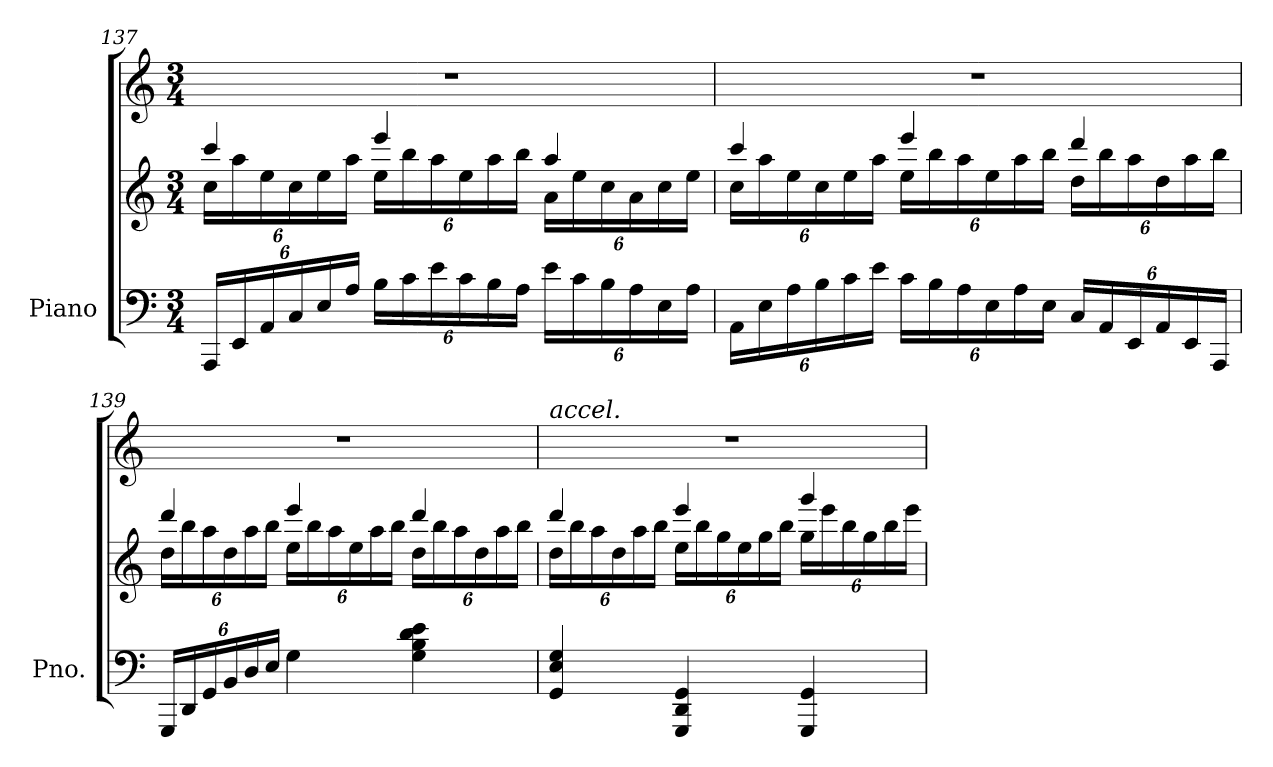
**kern	**kern	**kern
*part1	*part1	*part1
*staff3	*staff2	*staff1
*I"Piano	*	*
*I'Pno.	*	*
*clefF4	*clefG2	*clefG2
*k[]	*k[]	*k[]
*M3/4	*M3/4	*M3/4
=137	=137	=137
*	*^	*
*Xbrackettup	*	*Xbrackettup	*
24AAA/LL	4ccc/	24cc\LL	2.r
24EE/	.	24aa\	.
24AA/	.	24ee\	.
24C/	.	24cc\	.
24E/	.	24ee\	.
24A/JJ	.	24aa\JJ	.
24B\LL	4eee/	24ee\LL	.
24c\	.	24bb\	.
24e\	.	24aa\	.
24c\	.	24ee\	.
24B\	.	24aa\	.
24A\JJ	.	24bb\JJ	.
24e\LL	4aa/	24a\LL	.
24c\	.	24ee\	.
24B\	.	24cc\	.
24A\	.	24a\	.
24E\	.	24cc\	.
24A\JJ	.	24ee\JJ	.
!!LO:LB:g=z
=138	=138	=138	=138
24AA\LL	4ccc/	24cc\LL	2.r
24E\	.	24aa\	.
24A\	.	24ee\	.
24B\	.	24cc\	.
24c\	.	24ee\	.
24e\JJ	.	24aa\JJ	.
24c\LL	4eee/	24ee\LL	.
24B\	.	24bb\	.
24A\	.	24aa\	.
24E\	.	24ee\	.
24A\	.	24aa\	.
24E\JJ	.	24bb\JJ	.
24C/LL	4ddd/	24dd\LL	.
24AA/	.	24bb\	.
24EE/	.	24aa\	.
24AA/	.	24dd\	.
24EE/	.	24aa\	.
24AAA/JJ	.	24bb\JJ	.
=139	=139	=139	=139
24GGG/LL	4ddd/	24dd\LL	2.r
24DD/	.	24bb\	.
24GG/	.	24aa\	.
24BB/	.	24dd\	.
24D/	.	24aa\	.
24E/JJ	.	24bb\JJ	.
4G\	4eee/	24ee\LL	.
.	.	24bb\	.
.	.	24aa\	.
.	.	24ee\	.
.	.	24aa\	.
.	.	24bb\JJ	.
4G\ 4B\ 4d\ 4e\	4ddd/	24dd\LL	.
.	.	24bb\	.
.	.	24aa\	.
.	.	24dd\	.
.	.	24aa\	.
.	.	24bb\JJ	.
!!LO:LB:g=z
=140	=140	=140	=140
!	!	!	!LO:TX:a:i:t=accel.
4GG/ 4E/ 4G/	4ddd/	24dd\LL	2.r
.	.	24bb\	.
.	.	24aa\	.
.	.	24dd\	.
.	.	24aa\	.
.	.	24bb\JJ	.
4GGG/ 4DD/ 4GG/	4eee/	24ee\LL	.
.	.	24bb\	.
.	.	24gg\	.
.	.	24ee\	.
.	.	24gg\	.
.	.	24bb\JJ	.
4GGG/ 4GG/	4ggg/	24gg\LL	.
.	.	24eee\	.
.	.	24bb\	.
.	.	24gg\	.
.	.	24bb\	.
.	.	24eee\JJ	.
*	*v	*v	*
=	=	=
*-	*-	*-
